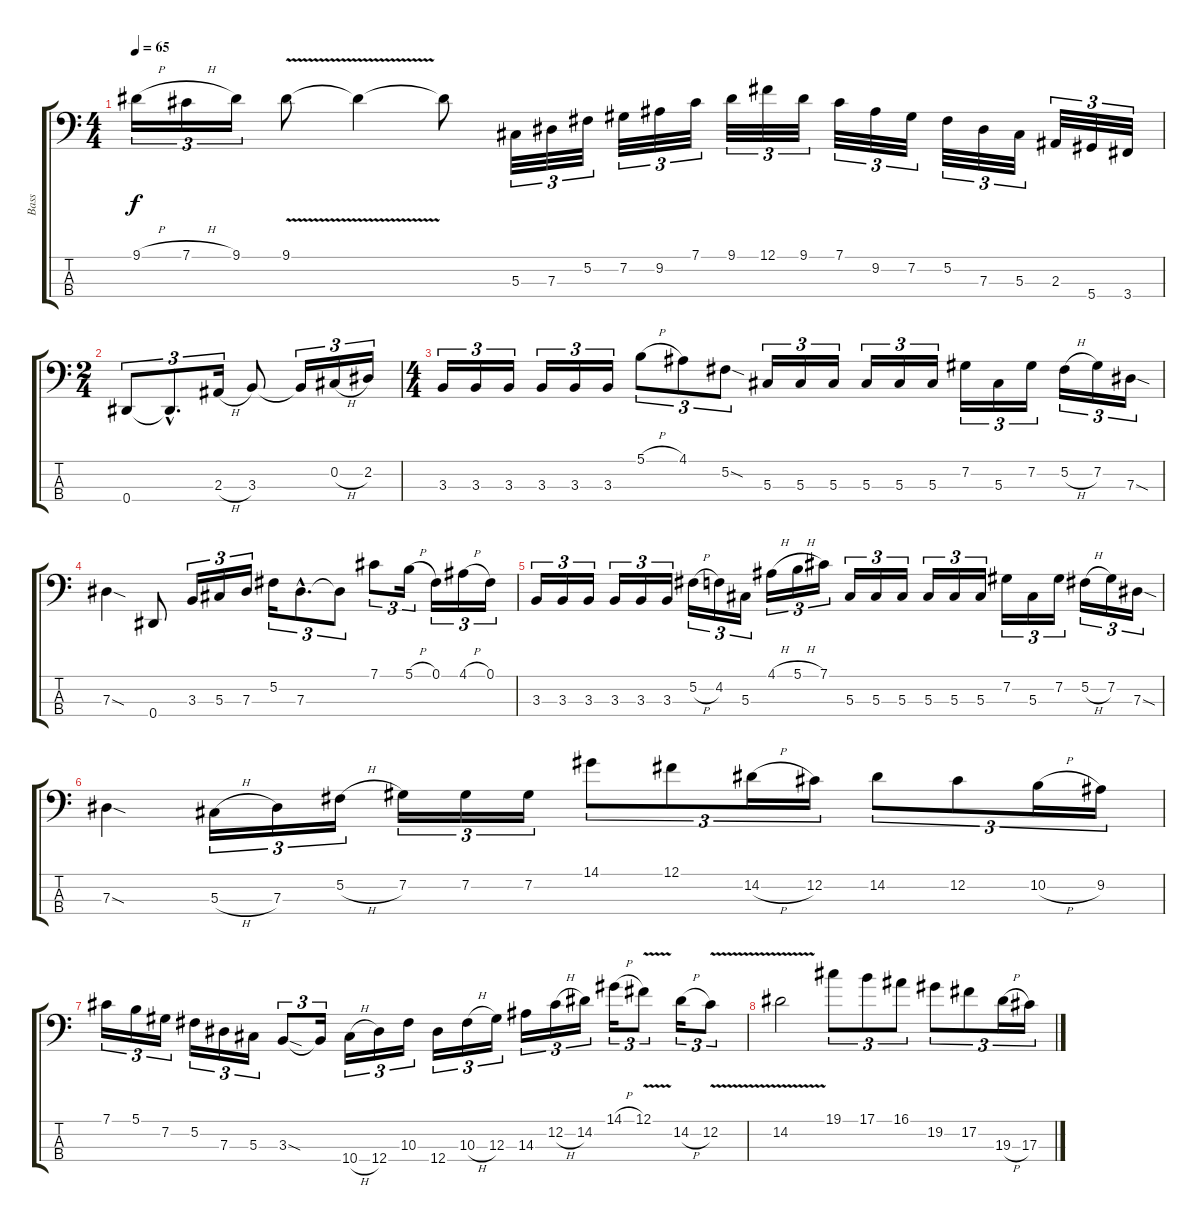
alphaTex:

\track ("Bass" "Bass") {instrument electricbassfinger}
\staff {score tabs}
\tuning (Gb2 Db2 Ab1 Eb1) {hide}
\ts (4 4)
\tempo 65
\clef f4
\ks c
9.1{h}.16{tu (3 2) dy f} 7.1{h}.16{tu (3 2)} 9.1.16{tu (3 2)} 9.1{v}.8 9.1{t}.4 9.1{t}.8 5.3.32{tu (3 2)} 7.3.32{tu (3 2)} 5.2.32{tu (3 2)} 7.2.32{tu (3 2)} 9.2.32{tu (3 2)} 7.1.32{tu (3 2)} 9.1.32{tu (3 2)} 12.1.32{tu (3 2)} 9.1.32{tu (3 2)} 7.1.32{tu (3 2)} 9.2.32{tu (3 2)} 7.2.32{tu (3 2)} 5.2.32{tu (3 2)} 7.3.32{tu (3 2)} 5.3.32{tu (3 2)} 2.3.32{tu (3 2)} 5.4.32{tu (3 2)} 3.4.32{tu (3 2)} |
\ts (2 4)
0.4.8{tu (3 2)} 0.4{hac t}.8{d tu (3 2)} 2.3{h}.16{tu (3 2)} 3.3.8 3.3{t}.16{tu (3 2)} 0.2{h}.16{tu (3 2)} 2.2.16{tu (3 2)} |
\ts (4 4)
3.3.16{tu (3 2)} 3.3.16{tu (3 2)} 3.3.16{tu (3 2)} 3.3.16{tu (3 2)} 3.3.16{tu (3 2)} 3.3.16{tu (3 2)} 5.1{h}.8{tu (3 2)} 4.1.8{tu (3 2)} 5.2{sod}.8{tu (3 2)} 5.3.16{tu (3 2)} 5.3.16{tu (3 2)} 5.3.16{tu (3 2)} 5.3.16{tu (3 2)} 5.3.16{tu (3 2)} 5.3.16{tu (3 2)} 7.2.16{tu (3 2)} 5.3.16{tu (3 2)} 7.2.16{tu (3 2)} 5.2{h}.16{tu (3 2)} 7.2.16{tu (3 2)} 7.3{sod}.16{tu (3 2)} |
7.3{sod}.4 0.4.8 3.3.16{tu (3 2)} 5.3.16{tu (3 2)} 7.3.16{tu (3 2)} 5.2.16{tu (3 2)} 7.3{hac}.8{d tu (3 2)} 7.3{t}.8{tu (3 2)} 7.1.8{tu (3 2)} 5.1{h}.16{tu (3 2)} 0.1.16{tu (3 2)} 4.1{h}.16{tu (3 2)} 0.1.16{tu (3 2)} |
3.3.16{tu (3 2)} 3.3.16{tu (3 2)} 3.3.16{tu (3 2)} 3.3.16{tu (3 2)} 3.3.16{tu (3 2)} 3.3.16{tu (3 2)} 5.2{h}.16{tu (3 2)} 4.2.16{tu (3 2)} 5.3.16{tu (3 2)} 4.1{h}.16{tu (3 2)} 5.1{h}.16{tu (3 2)} 7.1.16{tu (3 2)} 5.3.16{tu (3 2)} 5.3.16{tu (3 2)} 5.3.16{tu (3 2)} 5.3.16{tu (3 2)} 5.3.16{tu (3 2)} 5.3.16{tu (3 2)} 7.2.16{tu (3 2)} 5.3.16{tu (3 2)} 7.2.16{tu (3 2)} 5.2{h}.16{tu (3 2)} 7.2.16{tu (3 2)} 7.3{sod}.16{tu (3 2)} |
7.3{sod}.4 5.3{h}.16{tu (3 2)} 7.3.16{tu (3 2)} 5.2{h}.16{tu (3 2)} 7.2.16{tu (3 2)} 7.2.16{tu (3 2)} 7.2.16{tu (3 2)} 14.1.8{tu (3 2)} 12.1.8{tu (3 2)} 14.2{h}.16{tu (3 2)} 12.2.16{tu (3 2)} 14.2.8{tu (3 2)} 12.2.8{tu (3 2)} 10.2{h}.16{tu (3 2)} 9.2.16{tu (3 2)} |
7.1.16{tu (3 2)} 5.1.16{tu (3 2)} 7.2.16{tu (3 2)} 5.2.16{tu (3 2)} 7.3.16{tu (3 2)} 5.3.16{tu (3 2)} 3.3{sod}.8{tu (3 2)} 3.3{t}.16{tu (3 2)} 10.4{h}.16{tu (3 2)} 12.4.16{tu (3 2)} 10.3.16{tu (3 2)} 12.4.16{tu (3 2)} 10.3{h}.16{tu (3 2)} 12.3.16{tu (3 2)} 14.3.16{tu (3 2)} 12.2{h}.16{tu (3 2)} 14.2.16{tu (3 2)} 14.1{h}.16{tu (3 2)} 12.1{v}.8{tu (3 2)} 14.2{h}.16{tu (3 2)} 12.2{v}.8{tu (3 2)} |
14.2{v}.2 19.1.8{tu (3 2)} 17.1.8{tu (3 2)} 16.1.8{tu (3 2)} 19.2.8{tu (3 2)} 17.2.8{tu (3 2)} 19.3{h}.16{tu (3 2)} 17.3.16{tu (3 2)}
